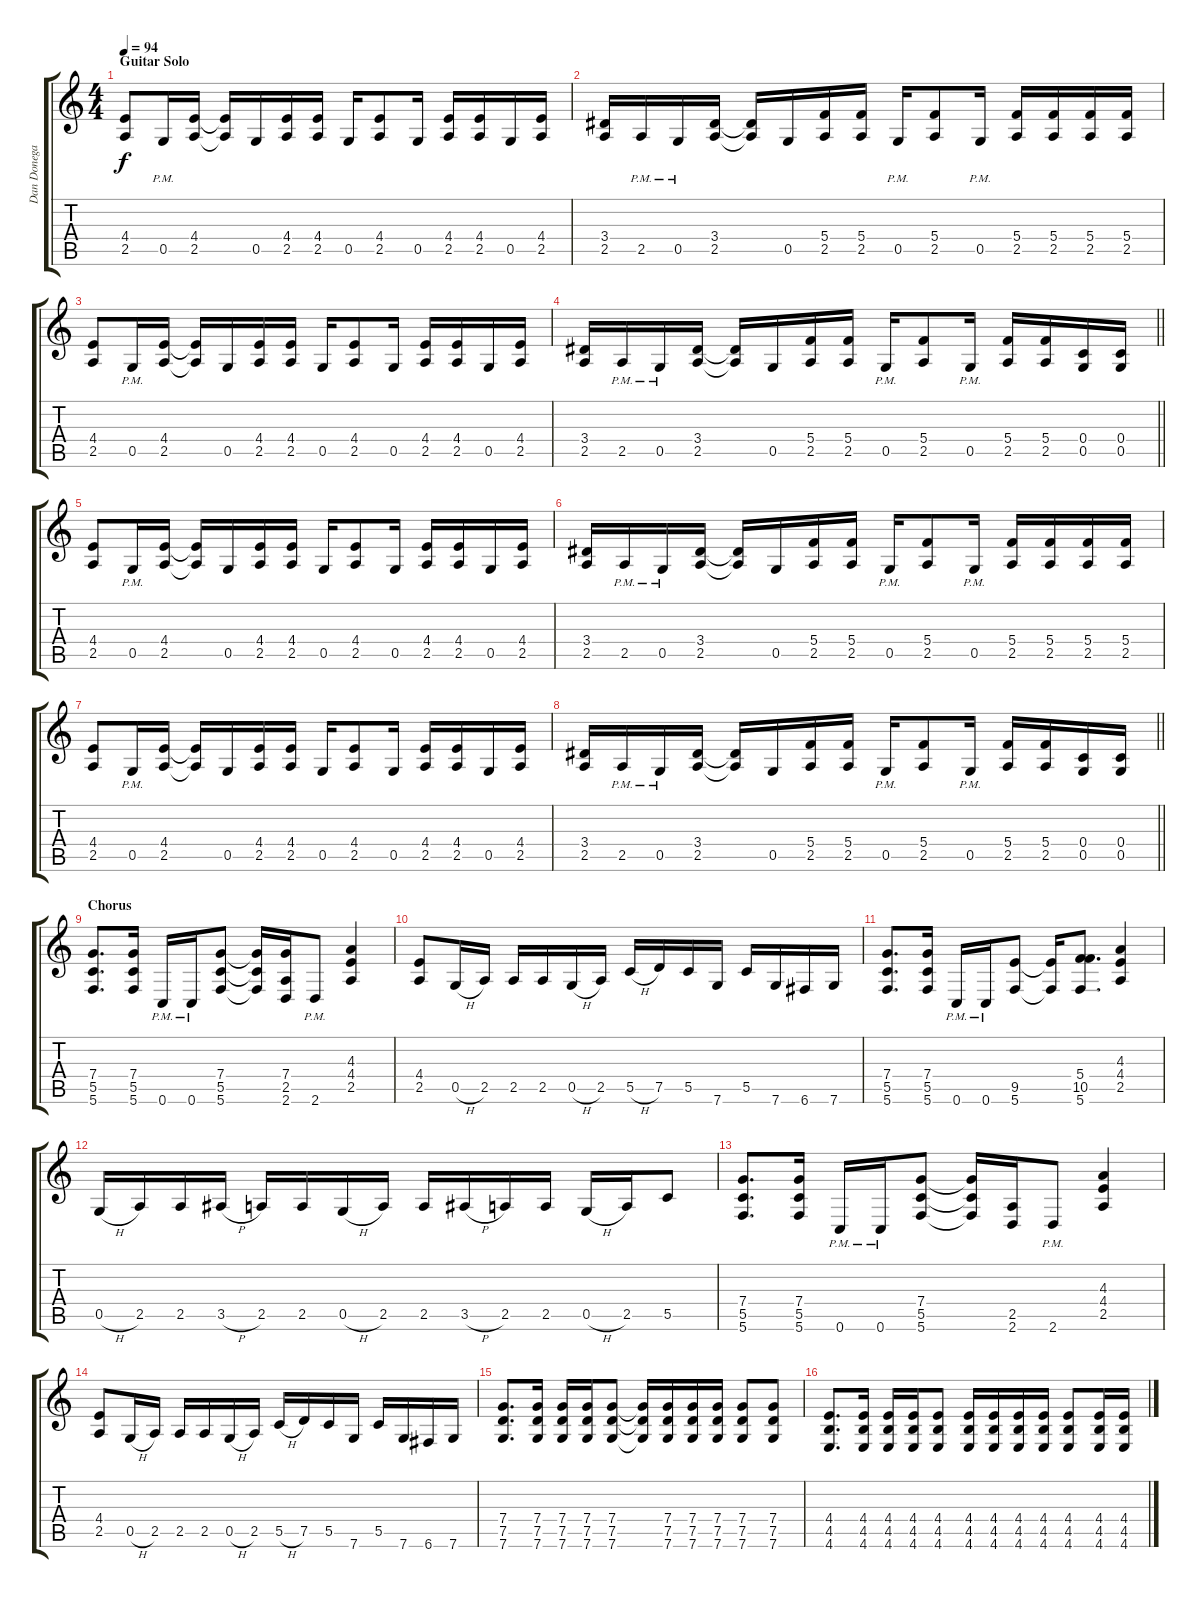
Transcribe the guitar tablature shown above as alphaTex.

\track ("Dan Donegan 2" "Dan Donega") {instrument distortionguitar}
\staff {score tabs}
\tuning (D4 A3 F3 C3 G2 C2) {hide}
\ts (4 4)
\section ("" "Guitar Solo")
\tempo 94
\clef g2
\ks c
(4.4 2.5).8{dy f} 0.5{pm}.16 (4.4 2.5).16 (4.4{t} 2.5{t}).16 0.5.16 (4.4 2.5).16 (4.4 2.5).16 0.5.16 (4.4 2.5).8 0.5.16 (4.4 2.5).16 (4.4 2.5).16 0.5.16 (4.4 2.5).16 |
(3.4 2.5).16 2.5{pm}.16 0.5{pm}.16 (3.4 2.5).16 (3.4{t} 2.5{t}).16 0.5.16 (5.4 2.5).16 (5.4 2.5).16 0.5{pm}.16 (5.4 2.5).8 0.5{pm}.16 (5.4 2.5).16 (5.4 2.5).16 (5.4 2.5).16 (5.4 2.5).16 |
(4.4 2.5).8 0.5{pm}.16 (4.4 2.5).16 (4.4{t} 2.5{t}).16 0.5.16 (4.4 2.5).16 (4.4 2.5).16 0.5.16 (4.4 2.5).8 0.5.16 (4.4 2.5).16 (4.4 2.5).16 0.5.16 (4.4 2.5).16 |
\barLineRight lightlight
(3.4 2.5).16 2.5{pm}.16 0.5{pm}.16 (3.4 2.5).16 (3.4{t} 2.5{t}).16 0.5.16 (5.4 2.5).16 (5.4 2.5).16 0.5{pm}.16 (5.4 2.5).8 0.5{pm}.16 (5.4 2.5).16 (5.4 2.5).16 (0.4 0.5).16 (0.4 0.5).16 |
(4.4 2.5).8 0.5{pm}.16 (4.4 2.5).16 (4.4{t} 2.5{t}).16 0.5.16 (4.4 2.5).16 (4.4 2.5).16 0.5.16 (4.4 2.5).8 0.5.16 (4.4 2.5).16 (4.4 2.5).16 0.5.16 (4.4 2.5).16 |
(3.4 2.5).16 2.5{pm}.16 0.5{pm}.16 (3.4 2.5).16 (3.4{t} 2.5{t}).16 0.5.16 (5.4 2.5).16 (5.4 2.5).16 0.5{pm}.16 (5.4 2.5).8 0.5{pm}.16 (5.4 2.5).16 (5.4 2.5).16 (5.4 2.5).16 (5.4 2.5).16 |
(4.4 2.5).8 0.5{pm}.16 (4.4 2.5).16 (4.4{t} 2.5{t}).16 0.5.16 (4.4 2.5).16 (4.4 2.5).16 0.5.16 (4.4 2.5).8 0.5.16 (4.4 2.5).16 (4.4 2.5).16 0.5.16 (4.4 2.5).16 |
\barLineRight lightlight
(3.4 2.5).16 2.5{pm}.16 0.5{pm}.16 (3.4 2.5).16 (3.4{t} 2.5{t}).16 0.5.16 (5.4 2.5).16 (5.4 2.5).16 0.5{pm}.16 (5.4 2.5).8 0.5{pm}.16 (5.4 2.5).16 (5.4 2.5).16 (0.4 0.5).16 (0.4 0.5).16 |
\section ("" "Chorus")
(7.4 5.5 5.6).8{d} (7.4 5.5 5.6).16 0.6{pm}.16 0.6{pm}.16 (7.4 5.5 5.6).8 (7.4{t} 5.5{t} 5.6{t}).16 (7.4 2.5 2.6).16 2.6{pm}.8 (4.3 4.4 2.5).4 |
(4.4 2.5).8 0.5{h}.16 2.5.16 2.5.16 2.5.16 0.5{h}.16 2.5.16 5.5{h}.16 7.5.16 5.5.16 7.6.16 5.5.16 7.6.16 6.6.16 7.6.16 |
(7.4 5.5 5.6).8{d} (7.4 5.5 5.6).16 0.6{pm}.16 0.6{pm}.16 (9.5 5.6).8 (9.5{t} 5.6{t}).16 (5.4 10.5 5.6).8{d} (4.3 4.4 2.5).4 |
0.5{h}.16 2.5.16 2.5.16 3.5{h}.16 2.5.16 2.5.16 0.5{h}.16 2.5.16 2.5.16 3.5{h}.16 2.5.16 2.5.16 0.5{h}.16 2.5.16 5.5.8 |
(7.4 5.5 5.6).8{d} (7.4 5.5 5.6).16 0.6{pm}.16 0.6{pm}.16 (7.4 5.5 5.6).8 (7.4{t} 5.5{t} 5.6{t}).16 (2.5 2.6).16 2.6{pm}.8 (4.3 4.4 2.5).4 |
(4.4 2.5).8 0.5{h}.16 2.5.16 2.5.16 2.5.16 0.5{h}.16 2.5.16 5.5{h}.16 7.5.16 5.5.16 7.6.16 5.5.16 7.6.16 6.6.16 7.6.16 |
(7.4 7.5 7.6).8{d} (7.4 7.5 7.6).16 (7.4 7.5 7.6).16 (7.4 7.5 7.6).16 (7.4 7.5 7.6).8 (7.4{t} 7.5{t} 7.6{t}).16 (7.4 7.5 7.6).16 (7.4 7.5 7.6).16 (7.4 7.5 7.6).16 (7.4 7.5 7.6).8 (7.4 7.5 7.6).8 |
(4.4 4.5 4.6).8{d} (4.4 4.5 4.6).16 (4.4 4.5 4.6).16 (4.4 4.5 4.6).16 (4.4 4.5 4.6).8 (4.4 4.5 4.6).16 (4.4 4.5 4.6).16 (4.4 4.5 4.6).16 (4.4 4.5 4.6).16 (4.4 4.5 4.6).8 (4.4 4.5 4.6).16 (4.4 4.5 4.6).16
